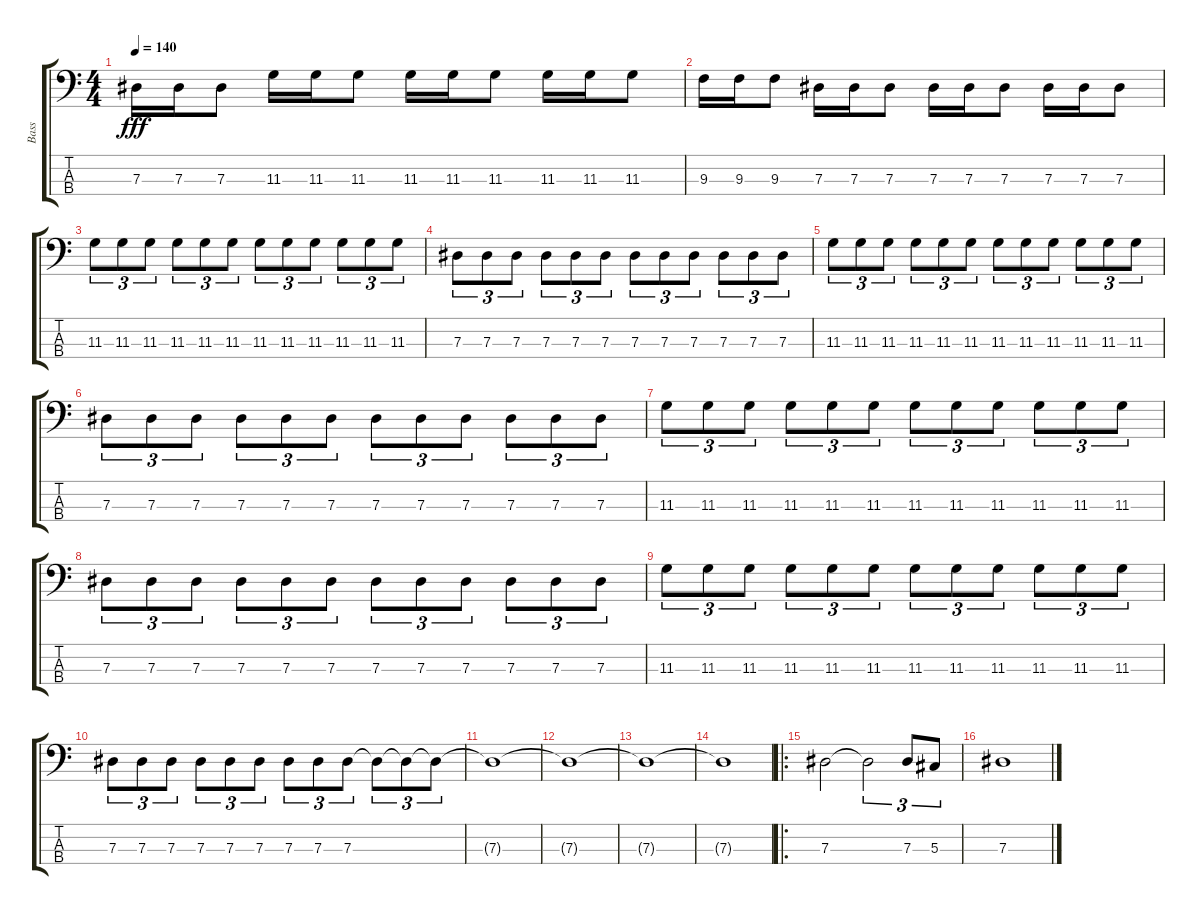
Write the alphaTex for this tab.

\track ("Bass" "Bass") {instrument electricbasspick}
\staff {score tabs}
\tuning (Gb2 Db2 Ab1 Eb1) {hide}
\ts (4 4)
\tempo 140
\clef f4
\ks c
7.3.16{dy fff} 7.3.16 7.3.8 11.3.16 11.3.16 11.3.8 11.3.16 11.3.16 11.3.8 11.3.16 11.3.16 11.3.8 |
9.3.16 9.3.16 9.3.8 7.3.16 7.3.16 7.3.8 7.3.16 7.3.16 7.3.8 7.3.16 7.3.16 7.3.8 |
11.3.8{tu (3 2)} 11.3.8{tu (3 2)} 11.3.8{tu (3 2)} 11.3.8{tu (3 2)} 11.3.8{tu (3 2)} 11.3.8{tu (3 2)} 11.3.8{tu (3 2)} 11.3.8{tu (3 2)} 11.3.8{tu (3 2)} 11.3.8{tu (3 2)} 11.3.8{tu (3 2)} 11.3.8{tu (3 2)} |
7.3.8{tu (3 2)} 7.3.8{tu (3 2)} 7.3.8{tu (3 2)} 7.3.8{tu (3 2)} 7.3.8{tu (3 2)} 7.3.8{tu (3 2)} 7.3.8{tu (3 2)} 7.3.8{tu (3 2)} 7.3.8{tu (3 2)} 7.3.8{tu (3 2)} 7.3.8{tu (3 2)} 7.3.8{tu (3 2)} |
11.3.8{tu (3 2)} 11.3.8{tu (3 2)} 11.3.8{tu (3 2)} 11.3.8{tu (3 2)} 11.3.8{tu (3 2)} 11.3.8{tu (3 2)} 11.3.8{tu (3 2)} 11.3.8{tu (3 2)} 11.3.8{tu (3 2)} 11.3.8{tu (3 2)} 11.3.8{tu (3 2)} 11.3.8{tu (3 2)} |
7.3.8{tu (3 2)} 7.3.8{tu (3 2)} 7.3.8{tu (3 2)} 7.3.8{tu (3 2)} 7.3.8{tu (3 2)} 7.3.8{tu (3 2)} 7.3.8{tu (3 2)} 7.3.8{tu (3 2)} 7.3.8{tu (3 2)} 7.3.8{tu (3 2)} 7.3.8{tu (3 2)} 7.3.8{tu (3 2)} |
11.3.8{tu (3 2)} 11.3.8{tu (3 2)} 11.3.8{tu (3 2)} 11.3.8{tu (3 2)} 11.3.8{tu (3 2)} 11.3.8{tu (3 2)} 11.3.8{tu (3 2)} 11.3.8{tu (3 2)} 11.3.8{tu (3 2)} 11.3.8{tu (3 2)} 11.3.8{tu (3 2)} 11.3.8{tu (3 2)} |
7.3.8{tu (3 2)} 7.3.8{tu (3 2)} 7.3.8{tu (3 2)} 7.3.8{tu (3 2)} 7.3.8{tu (3 2)} 7.3.8{tu (3 2)} 7.3.8{tu (3 2)} 7.3.8{tu (3 2)} 7.3.8{tu (3 2)} 7.3.8{tu (3 2)} 7.3.8{tu (3 2)} 7.3.8{tu (3 2)} |
11.3.8{tu (3 2)} 11.3.8{tu (3 2)} 11.3.8{tu (3 2)} 11.3.8{tu (3 2)} 11.3.8{tu (3 2)} 11.3.8{tu (3 2)} 11.3.8{tu (3 2)} 11.3.8{tu (3 2)} 11.3.8{tu (3 2)} 11.3.8{tu (3 2)} 11.3.8{tu (3 2)} 11.3.8{tu (3 2)} |
7.3.8{tu (3 2)} 7.3.8{tu (3 2)} 7.3.8{tu (3 2)} 7.3.8{tu (3 2)} 7.3.8{tu (3 2)} 7.3.8{tu (3 2)} 7.3.8{tu (3 2)} 7.3.8{tu (3 2)} 7.3.8{tu (3 2)} 7.3{t}.8{tu (3 2)} 7.3{t}.8{tu (3 2)} 7.3{t}.8{tu (3 2)} |
7.3{t}.1 |
7.3{t}.1 |
7.3{t}.1 |
7.3{t}.1 |
\ro
7.3.2 7.3{t}.2{tu (3 2)} 7.3.8{tu (3 2)} 5.3.8{tu (3 2)} |
7.3.1
